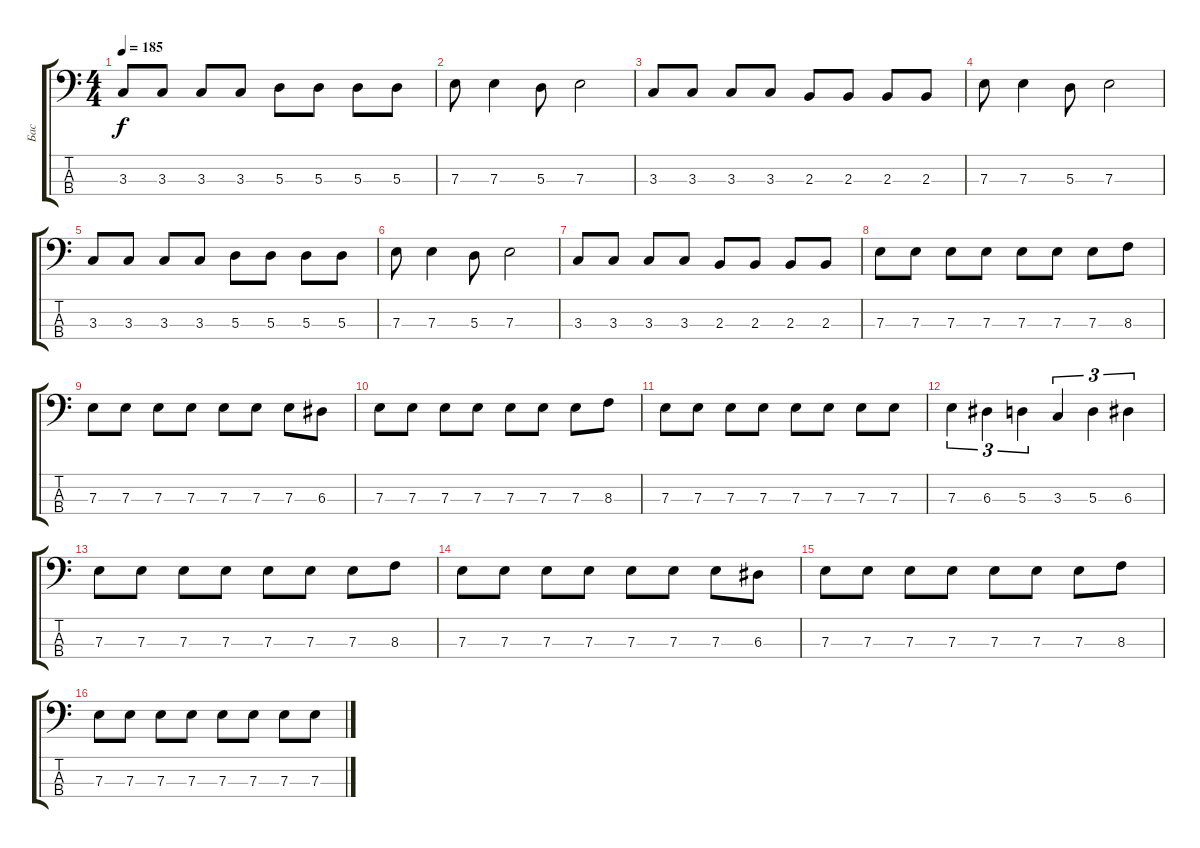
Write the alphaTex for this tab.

\track ("Бас" "Бас") {instrument electricbassfinger}
\staff {score tabs}
\tuning (G2 D2 A1 E1) {hide}
\ts (4 4)
\tempo 185
\clef f4
\ks c
3.3.8{dy f} 3.3.8 3.3.8 3.3.8 5.3.8 5.3.8 5.3.8 5.3.8 |
7.3.8 7.3.4 5.3.8 7.3.2 |
3.3.8 3.3.8 3.3.8 3.3.8 2.3.8 2.3.8 2.3.8 2.3.8 |
7.3.8 7.3.4 5.3.8 7.3.2 |
3.3.8 3.3.8 3.3.8 3.3.8 5.3.8 5.3.8 5.3.8 5.3.8 |
7.3.8 7.3.4 5.3.8 7.3.2 |
3.3.8 3.3.8 3.3.8 3.3.8 2.3.8 2.3.8 2.3.8 2.3.8 |
7.3.8 7.3.8 7.3.8 7.3.8 7.3.8 7.3.8 7.3.8 8.3.8 |
7.3.8 7.3.8 7.3.8 7.3.8 7.3.8 7.3.8 7.3.8 6.3.8 |
7.3.8 7.3.8 7.3.8 7.3.8 7.3.8 7.3.8 7.3.8 8.3.8 |
7.3.8 7.3.8 7.3.8 7.3.8 7.3.8 7.3.8 7.3.8 7.3.8 |
7.3.4{tu (3 2)} 6.3.4{tu (3 2)} 5.3.4{tu (3 2)} 3.3.4{tu (3 2)} 5.3.4{tu (3 2)} 6.3.4{tu (3 2)} |
7.3.8 7.3.8 7.3.8 7.3.8 7.3.8 7.3.8 7.3.8 8.3.8 |
7.3.8 7.3.8 7.3.8 7.3.8 7.3.8 7.3.8 7.3.8 6.3.8 |
7.3.8 7.3.8 7.3.8 7.3.8 7.3.8 7.3.8 7.3.8 8.3.8 |
7.3.8 7.3.8 7.3.8 7.3.8 7.3.8 7.3.8 7.3.8 7.3.8
